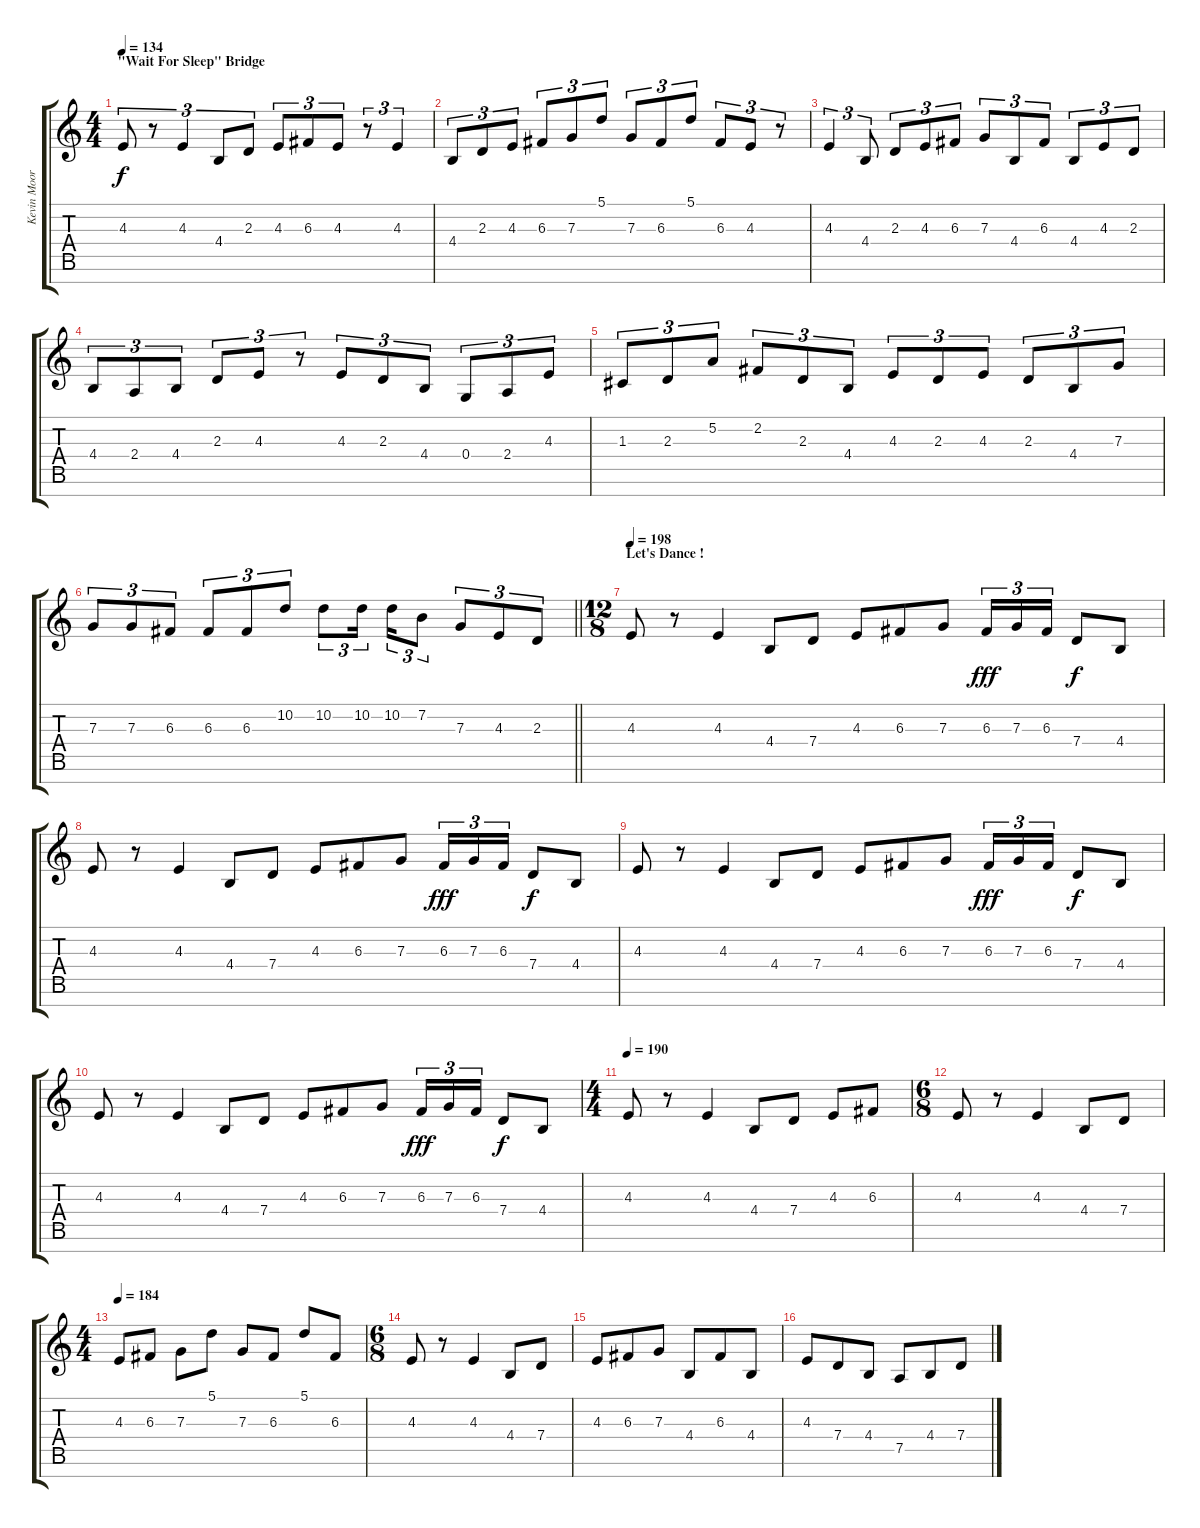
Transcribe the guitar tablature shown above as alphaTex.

\track ("Kevin Moore - 2" "Kevin Moor") {instrument voiceoohs}
\staff {score tabs}
\tuning (A4 E4 C4 G3 D3 A2 E2) {hide}
\ts (4 4)
\section ("" "\"Wait For Sleep\" Bridge")
\tempo 134
\clef g2
\ks c
4.3.8{tu (3 2) dy f instrument lead1square} r.8{tu (3 2)} 4.3.4{tu (3 2)} 4.4.8{tu (3 2)} 2.3.8{tu (3 2)} 4.3.8{tu (3 2)} 6.3.8{tu (3 2)} 4.3.8{tu (3 2)} r.8{tu (3 2)} 4.3.4{tu (3 2)} |
4.4.8{tu (3 2)} 2.3.8{tu (3 2)} 4.3.8{tu (3 2)} 6.3.8{tu (3 2)} 7.3.8{tu (3 2)} 5.1.8{tu (3 2)} 7.3.8{tu (3 2)} 6.3.8{tu (3 2)} 5.1.8{tu (3 2)} 6.3.8{tu (3 2)} 4.3.8{tu (3 2)} r.8{tu (3 2)} |
4.3.4{tu (3 2)} 4.4.8{tu (3 2)} 2.3.8{tu (3 2)} 4.3.8{tu (3 2)} 6.3.8{tu (3 2)} 7.3.8{tu (3 2)} 4.4.8{tu (3 2)} 6.3.8{tu (3 2)} 4.4.8{tu (3 2)} 4.3.8{tu (3 2)} 2.3.8{tu (3 2)} |
4.4.8{tu (3 2)} 2.4.8{tu (3 2)} 4.4.8{tu (3 2)} 2.3.8{tu (3 2)} 4.3.8{tu (3 2)} r.8{tu (3 2)} 4.3.8{tu (3 2)} 2.3.8{tu (3 2)} 4.4.8{tu (3 2)} 0.4.8{tu (3 2)} 2.4.8{tu (3 2)} 4.3.8{tu (3 2)} |
1.3.8{tu (3 2)} 2.3.8{tu (3 2)} 5.2.8{tu (3 2)} 2.2.8{tu (3 2)} 2.3.8{tu (3 2)} 4.4.8{tu (3 2)} 4.3.8{tu (3 2)} 2.3.8{tu (3 2)} 4.3.8{tu (3 2)} 2.3.8{tu (3 2)} 4.4.8{tu (3 2)} 7.3.8{tu (3 2)} |
\barLineRight lightlight
7.3.8{tu (3 2)} 7.3.8{tu (3 2)} 6.3.8{tu (3 2)} 6.3.8{tu (3 2)} 6.3.8{tu (3 2)} 10.2.8{tu (3 2)} 10.2.8{tu (3 2)} 10.2.16{tu (3 2) beam splitsecondary} 10.2.16{tu (3 2)} 7.2.8{tu (3 2)} 7.3.8{tu (3 2)} 4.3.8{tu (3 2)} 2.3.8{tu (3 2)} |
\ts (12 8)
\section ("" "Let's Dance !")
\tempo 198
4.3.8 r.8 4.3.4 4.4.8 7.4.8 4.3.8 6.3.8 7.3.8 6.3.16{tu (3 2) dy fff} 7.3.16{tu (3 2)} 6.3.16{tu (3 2)} 7.4.8{dy f} 4.4.8 |
4.3.8 r.8 4.3.4 4.4.8 7.4.8 4.3.8 6.3.8 7.3.8 6.3.16{tu (3 2) dy fff} 7.3.16{tu (3 2)} 6.3.16{tu (3 2)} 7.4.8{dy f} 4.4.8 |
4.3.8 r.8 4.3.4 4.4.8 7.4.8 4.3.8 6.3.8 7.3.8 6.3.16{tu (3 2) dy fff} 7.3.16{tu (3 2)} 6.3.16{tu (3 2)} 7.4.8{dy f} 4.4.8 |
4.3.8 r.8 4.3.4 4.4.8 7.4.8 4.3.8 6.3.8 7.3.8 6.3.16{tu (3 2) dy fff} 7.3.16{tu (3 2)} 6.3.16{tu (3 2)} 7.4.8{dy f} 4.4.8 |
\ts (4 4)
\tempo 190
4.3.8 r.8 4.3.4 4.4.8 7.4.8 4.3.8 6.3.8 |
\ts (6 8)
4.3.8 r.8 4.3.4 4.4.8 7.4.8 |
\ts (4 4)
\tempo 184
4.3.8 6.3.8 7.3.8 5.1.8 7.3.8 6.3.8 5.1.8 6.3.8 |
\ts (6 8)
4.3.8 r.8 4.3.4 4.4.8 7.4.8 |
4.3.8 6.3.8 7.3.8 4.4.8 6.3.8 4.4.8 |
4.3.8 7.4.8 4.4.8 7.5.8 4.4.8 7.4.8
